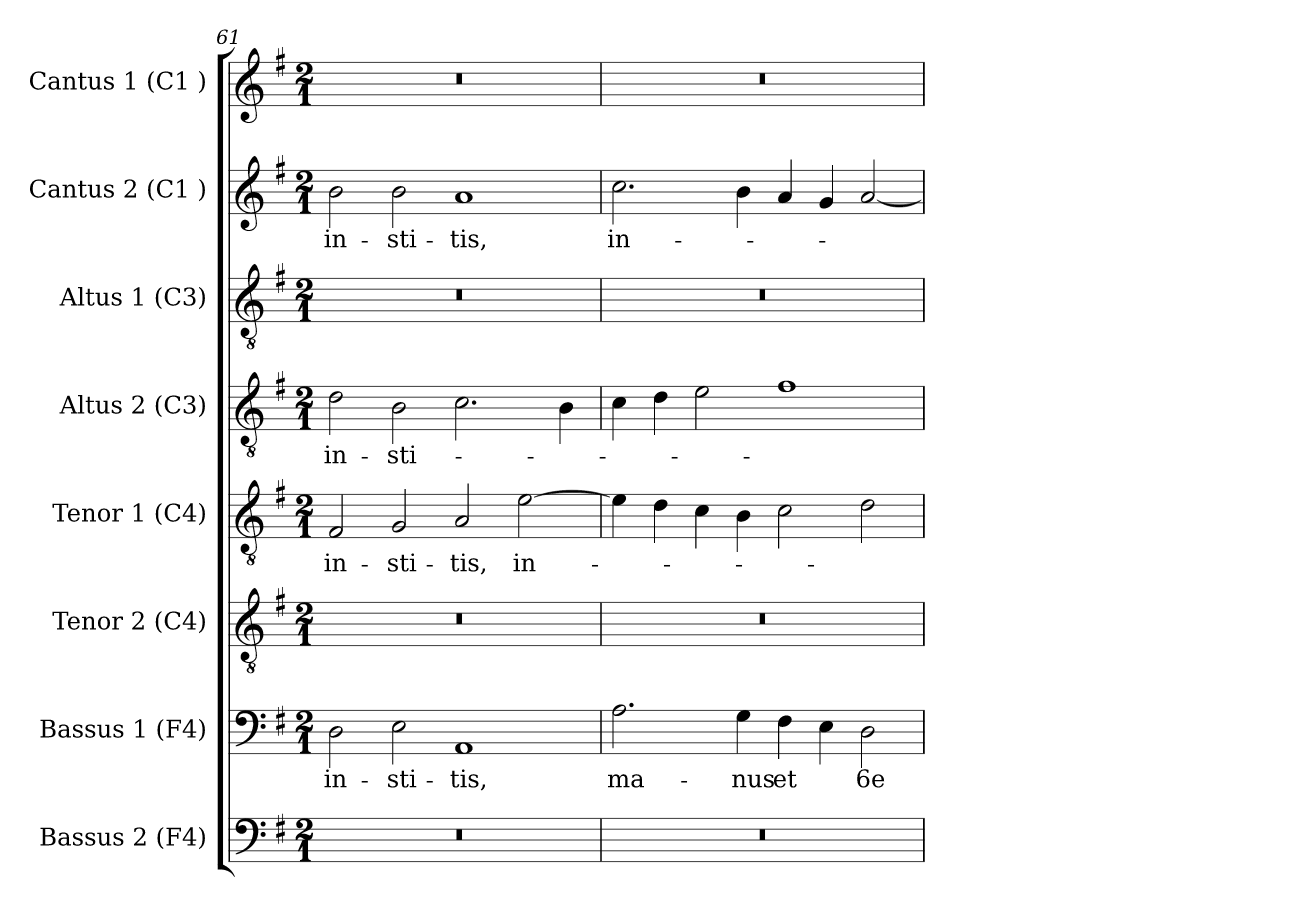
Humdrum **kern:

**kern	**kern	**text	**kern	**kern	**text	**kern	**text	**kern	**kern	**text	**kern
*part8	*part7	*part7	*part6	*part5	*part5	*part4	*part4	*part3	*part2	*part2	*part1
*staff8	*staff7	*staff7	*staff6	*staff5	*staff5	*staff4	*staff4	*staff3	*staff2	*staff2	*staff1
*I"Bassus 2 (F4)	*I"Bassus 1 (F4)	*	*I"Tenor 2 (C4)	*I"Tenor 1 (C4)	*	*I"Altus 2 (C3)	*	*I"Altus 1 (C3)	*I"Cantus 2 (C1 )	*	*I"Cantus 1 (C1 )
*I'B2	*I'B1	*	*I'T2	*I'T1	*	*I'A2	*	*I'A1	*I'C2	*	*I'C1
!!LO:PB:g=z
*clefF4	*clefF4	*	*clefGv2	*clefGv2	*	*clefGv2	*	*clefGv2	*clefG2	*	*clefG2
*k[f#]	*k[f#]	*	*k[f#]	*k[f#]	*	*k[f#]	*	*k[f#]	*k[f#]	*	*k[f#]
*G:	*G:	*	*G:	*G:	*	*G:	*	*G:	*G:	*	*G:
*M2/1	*M2/1	*	*M2/1	*M2/1	*	*M2/1	*	*M2/1	*M2/1	*	*M2/1
=61	=61	=61	=61	=61	=61	=61	=61	=61	=61	=61	=61
!	!	!LO:LY:b:cj	!	!	!LO:LY:b:cj	!	!LO:LY:b:cj	!	!	!LO:LY:b:cj	!
0r	2D\	in-	0r	2F#/	in-	2d\	in-	0r	2b\	in-	0r
!	!	!LO:LY:b:cj	!	!	!LO:LY:b:cj	!	!LO:LY:b:cj	!	!	!LO:LY:b:cj	!
.	2E\	-sti-	.	2G/	-sti-	2B\	-sti-	.	2b\	-sti-	.
!	!	!LO:LY:b:cj	!	!	!LO:LY:b:cj	!	!	!	!	!LO:LY:b:cj	!
.	1AA	-tis,	.	2A/	-tis,	2.c\	.	.	1a	-tis,	.
!	!	!	!	!	!LO:LY:b:cj	!	!	!	!	!	!
.	.	.	.	[>2e\	in-	.	.	.	.	.	.
.	.	.	.	.	.	4B\	.	.	.	.	.
=62	=62	=62	=62	=62	=62	=62	=62	=62	=62	=62	=62
!	!	!LO:LY:b:cj	!	!	!	!	!	!	!	!LO:LY:b:cj	!
0r	2.A\	ma-	0r	4e\]	.	4c\	.	0r	2.cc\	in-	0r
.	.	.	.	4d\	.	4d\	.	.	.	.	.
.	.	.	.	4c\	.	2e\	.	.	.	.	.
!	!	!LO:LY:b:cj	!	!	!	!	!	!	!	!	!
.	4G\	-nus	.	4B\	.	.	.	.	4b\	.	.
!	!	!LO:LY:b:cj	!	!	!	!	!	!	!	!	!
.	4F#\	et	.	2c\	.	1f#	.	.	4a/	.	.
.	4E\	.	.	.	.	.	.	.	4g/	.	.
!	!	!LO:LY:b:cj	!	!	!	!	!	!	!	!	!
.	2D\	6e-	.	2d\	.	.	.	.	[<2a/	.	.
=	=	=	=	=	=	=	=	=	=	=	=
*-	*-	*-	*-	*-	*-	*-	*-	*-	*-	*-	*-
